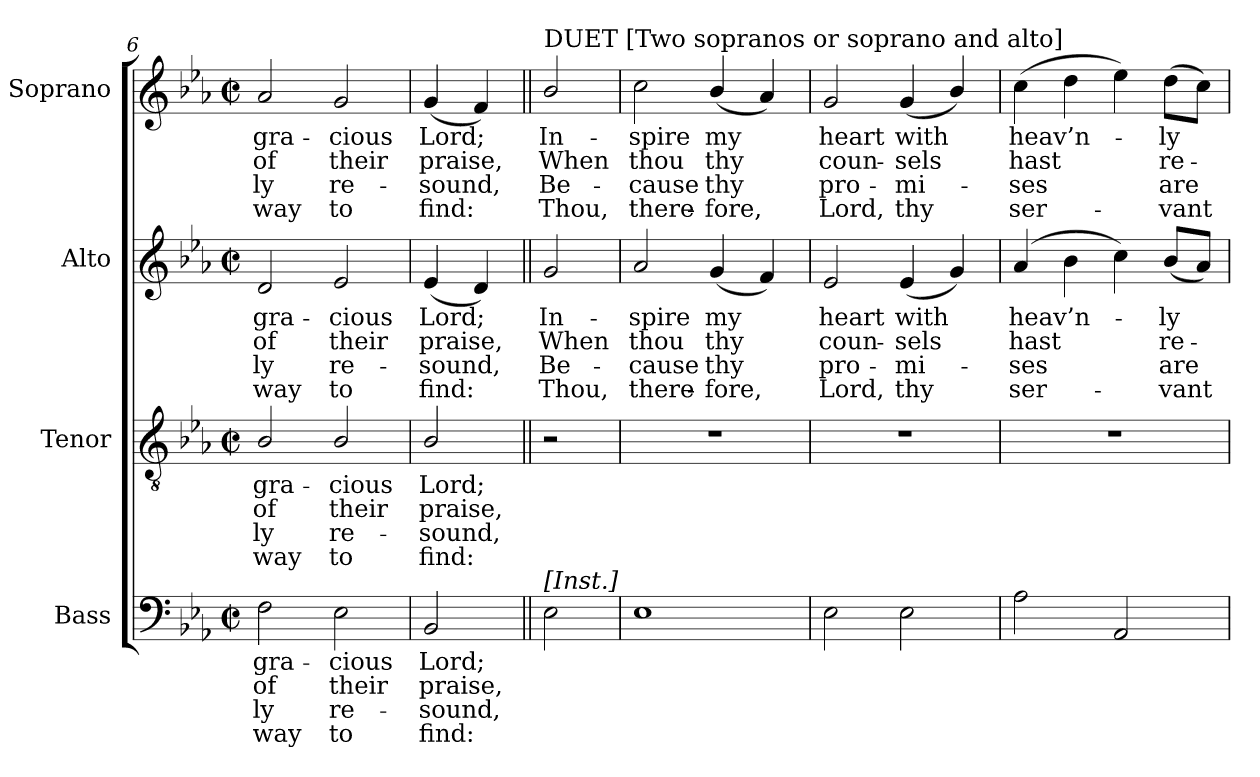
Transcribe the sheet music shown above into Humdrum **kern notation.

**kern	**text	**text	**text	**text	**kern	**text	**text	**text	**text	**kern	**text	**text	**text	**text	**kern	**text	**text	**text	**text
*part4	*part4	*part4	*part4	*part4	*part3	*part3	*part3	*part3	*part3	*part2	*part2	*part2	*part2	*part2	*part1	*part1	*part1	*part1	*part1
*staff4	*staff4	*staff4	*staff4	*staff4	*staff3	*staff3	*staff3	*staff3	*staff3	*staff2	*staff2	*staff2	*staff2	*staff2	*staff1	*staff1	*staff1	*staff1	*staff1
*I"Bass	*	*	*	*	*I"Tenor	*	*	*	*	*I"Alto	*	*	*	*	*I"Soprano	*	*	*	*
*I'B.	*	*	*	*	*I'T.	*	*	*	*	*I'A.	*	*	*	*	*I'S.	*	*	*	*
*clefF4	*	*	*	*	*clefGv2	*	*	*	*	*clefG2	*	*	*	*	*clefG2	*	*	*	*
*	*	*	*	*	*ITrd7c12	*	*	*	*	*	*	*	*	*	*	*	*	*	*
*k[b-e-a-]	*	*	*	*	*k[b-e-a-]	*	*	*	*	*k[b-e-a-]	*	*	*	*	*k[b-e-a-]	*	*	*	*
*E-:	*	*	*	*	*E-:	*	*	*	*	*E-:	*	*	*	*	*E-:	*	*	*	*
*M2/2	*	*	*	*	*M2/2	*	*	*	*	*M2/2	*	*	*	*	*M2/2	*	*	*	*
*met(c|)	*	*	*	*	*met(c|)	*	*	*	*	*met(c|)	*	*	*	*	*met(c|)	*	*	*	*
=6	=6	=6	=6	=6	=6	=6	=6	=6	=6	=6	=6	=6	=6	=6	=6	=6	=6	=6	=6
!	!LO:LY:b:color=#000000	!LO:LY:b:color=#000000	!LO:LY:b:color=#000000	!LO:LY:b:color=#000000	!	!	!	!	!	!	!	!	!	!	!	!	!	!	!
!	!	!	!	!	!	!LO:LY:b:color=#000000	!LO:LY:b:color=#000000	!LO:LY:b:color=#000000	!LO:LY:b:color=#000000	!	!	!	!	!	!	!	!	!	!
!	!	!	!	!	!	!	!	!	!	!	!LO:LY:b:color=#000000	!LO:LY:b:color=#000000	!LO:LY:b:color=#000000	!LO:LY:b:color=#000000	!	!	!	!	!
!	!	!	!	!	!	!	!	!	!	!	!	!	!	!	!	!LO:LY:b:color=#000000	!LO:LY:b:color=#000000	!LO:LY:b:color=#000000	!LO:LY:b:color=#000000
2Fi\	gra-	of	ly	way	2BB-i/	gra-	of	ly	way	2di/	gra-	of	ly	way	2a-i/	gra-	of	ly	way
!	!LO:LY:b:color=#000000	!LO:LY:b:color=#000000	!LO:LY:b:color=#000000	!LO:LY:b:color=#000000	!	!	!	!	!	!	!	!	!	!	!	!	!	!	!
!	!	!	!	!	!	!LO:LY:b:color=#000000	!LO:LY:b:color=#000000	!LO:LY:b:color=#000000	!LO:LY:b:color=#000000	!	!	!	!	!	!	!	!	!	!
!	!	!	!	!	!	!	!	!	!	!	!LO:LY:b:color=#000000	!LO:LY:b:color=#000000	!LO:LY:b:color=#000000	!LO:LY:b:color=#000000	!	!	!	!	!
!	!	!	!	!	!	!	!	!	!	!	!	!	!	!	!	!LO:LY:b:color=#000000	!LO:LY:b:color=#000000	!LO:LY:b:color=#000000	!LO:LY:b:color=#000000
2E-i\	-cious	their	re-	-to	2BB-i/	-cious	their	re-	-to	2e-i/	-cious	their	re-	-to	2gi/	-cious	their	re-	-to
=7	=7	=7	=7	=7	=7	=7	=7	=7	=7	=7	=7	=7	=7	=7	=7	=7	=7	=7	=7
!	!LO:LY:b:color=#000000	!LO:LY:b:color=#000000	!LO:LY:b:color=#000000	!LO:LY:b:color=#000000	!	!	!	!	!	!	!	!	!	!	!	!	!	!	!
!	!	!	!	!	!	!LO:LY:b:color=#000000	!LO:LY:b:color=#000000	!LO:LY:b:color=#000000	!LO:LY:b:color=#000000	!	!	!	!	!	!	!	!	!	!
!	!	!	!	!	!	!	!	!	!	!	!LO:LY:b:color=#000000	!LO:LY:b:color=#000000	!LO:LY:b:color=#000000	!LO:LY:b:color=#000000	!	!	!	!	!
!	!	!	!	!	!	!	!	!	!	!	!	!	!	!	!	!LO:LY:b:color=#000000	!LO:LY:b:color=#000000	!LO:LY:b:color=#000000	!LO:LY:b:color=#000000
2BB-i/	Lord;	praise,	sound,	find:	2BB-i/	Lord;	praise,	sound,	find:	(4e-i/	Lord;	praise,	sound,	find:	(4gi/	Lord;	praise,	sound,	find:
.	.	.	.	.	.	.	.	.	.	4di/)	.	.	.	.	4fi/)	.	.	.	.
!!LO:LB:g=z
=7||	=7||	=7||	=7||	=7||	=7||	=7||	=7||	=7||	=7||	=7||	=7||	=7||	=7||	=7||	=7||	=7||	=7||	=7||	=7||
!	!	!	!	!	!	!	!	!	!	!	!LO:LY:b:color=#000000	!LO:LY:b:color=#000000	!LO:LY:b:color=#000000	!LO:LY:b:color=#000000	!	!	!	!	!
!	!	!	!	!	!	!	!	!	!	!	!	!	!	!	!LO:TX:a:t=DUET [Two sopranos or soprano and alto]	!	!	!	!
!LO:TX:a:t=[Inst.]	!	!	!	!	!	!	!	!	!	!	!	!	!	!	!	!	!	!	!
!	!	!	!	!	!	!	!	!	!	!	!	!	!	!	!	!LO:LY:b:color=#000000	!LO:LY:b:color=#000000	!LO:LY:b:color=#000000	!LO:LY:b:color=#000000
2E-i\	.	.	.	.	2r	.	.	.	.	2gi/	In-	When	Be-	-Thou,	2b-i/	In-	When	Be-	-Thou,
=8	=8	=8	=8	=8	=8	=8	=8	=8	=8	=8	=8	=8	=8	=8	=8	=8	=8	=8	=8
!	!	!	!	!	!	!	!	!	!	!	!LO:LY:b:color=#000000	!LO:LY:b:color=#000000	!LO:LY:b:color=#000000	!LO:LY:b:color=#000000	!	!	!	!	!
!	!	!	!	!	!	!	!	!	!	!	!	!	!	!	!	!LO:LY:b:color=#000000	!LO:LY:b:color=#000000	!LO:LY:b:color=#000000	!LO:LY:b:color=#000000
1E-i	.	.	.	.	1r	.	.	.	.	2a-i/	-spire	thou	cause	there-	2cci\	-spire	thou	cause	there-
!	!	!	!	!	!	!	!	!	!	!	!LO:LY:b:color=#000000	!LO:LY:b:color=#000000	!LO:LY:b:color=#000000	!LO:LY:b:color=#000000	!	!	!	!	!
!	!	!	!	!	!	!	!	!	!	!	!	!	!	!	!	!LO:LY:b:color=#000000	!LO:LY:b:color=#000000	!LO:LY:b:color=#000000	!LO:LY:b:color=#000000
.	.	.	.	.	.	.	.	.	.	(4gi/	my	thy	-thy	fore,	(4b-i/	my	thy	-thy	fore,
.	.	.	.	.	.	.	.	.	.	4fi/)	.	.	.	.	4a-i/)	.	.	.	.
=9	=9	=9	=9	=9	=9	=9	=9	=9	=9	=9	=9	=9	=9	=9	=9	=9	=9	=9	=9
!	!	!	!	!	!	!	!	!	!	!	!LO:LY:b:color=#000000	!LO:LY:b:color=#000000	!LO:LY:b:color=#000000	!LO:LY:b:color=#000000	!	!	!	!	!
!	!	!	!	!	!	!	!	!	!	!	!	!	!	!	!	!LO:LY:b:color=#000000	!LO:LY:b:color=#000000	!LO:LY:b:color=#000000	!LO:LY:b:color=#000000
2E-i\	.	.	.	.	1r	.	.	.	.	2e-i/	heart	coun-	pro-	-Lord,	2gi/	heart	coun-	pro-	-Lord,
!	!	!	!	!	!	!	!	!	!	!	!LO:LY:b:color=#000000	!LO:LY:b:color=#000000	!LO:LY:b:color=#000000	!LO:LY:b:color=#000000	!	!	!	!	!
!	!	!	!	!	!	!	!	!	!	!	!	!	!	!	!	!LO:LY:b:color=#000000	!LO:LY:b:color=#000000	!LO:LY:b:color=#000000	!LO:LY:b:color=#000000
2E-i\	.	.	.	.	.	.	.	.	.	(4e-i/	with	-sels	mi-	-thy	(4gi/	with	-sels	mi-	-thy
.	.	.	.	.	.	.	.	.	.	4gi/)	.	.	.	.	4b-i/)	.	.	.	.
=10	=10	=10	=10	=10	=10	=10	=10	=10	=10	=10	=10	=10	=10	=10	=10	=10	=10	=10	=10
!	!	!	!	!	!	!	!	!	!	!	!LO:LY:b:color=#000000	!LO:LY:b:color=#000000	!LO:LY:b:color=#000000	!LO:LY:b:color=#000000	!	!	!	!	!
!	!	!	!	!	!	!	!	!	!	!	!	!	!	!	!	!LO:LY:b:color=#000000	!LO:LY:b:color=#000000	!LO:LY:b:color=#000000	!LO:LY:b:color=#000000
2A-i\	.	.	.	.	1r	.	.	.	.	(4a-i/	heav’n-	hast	ses	ser-	(4cci\	heav’n-	hast	ses	ser-
.	.	.	.	.	.	.	.	.	.	4b-i\	.	.	.	.	4ddi\	.	.	.	.
2AA-i/	.	.	.	.	.	.	.	.	.	4cci\)	.	.	.	.	4ee-i\)	.	.	.	.
!	!	!	!	!	!	!	!	!	!	!	!LO:LY:b:color=#000000	!LO:LY:b:color=#000000	!LO:LY:b:color=#000000	!LO:LY:b:color=#000000	!	!	!	!	!
!	!	!	!	!	!	!	!	!	!	!	!	!	!	!	!	!LO:LY:b:color=#000000	!LO:LY:b:color=#000000	!LO:LY:b:color=#000000	!LO:LY:b:color=#000000
.	.	.	.	.	.	.	.	.	.	(8b-i/L	-ly	re-	-are	vant	(8ddi\L	-ly	re-	-are	vant
.	.	.	.	.	.	.	.	.	.	8a-i/J)	.	.	.	.	8cci\J)	.	.	.	.
=	=	=	=	=	=	=	=	=	=	=	=	=	=	=	=	=	=	=	=
*-	*-	*-	*-	*-	*-	*-	*-	*-	*-	*-	*-	*-	*-	*-	*-	*-	*-	*-	*-
